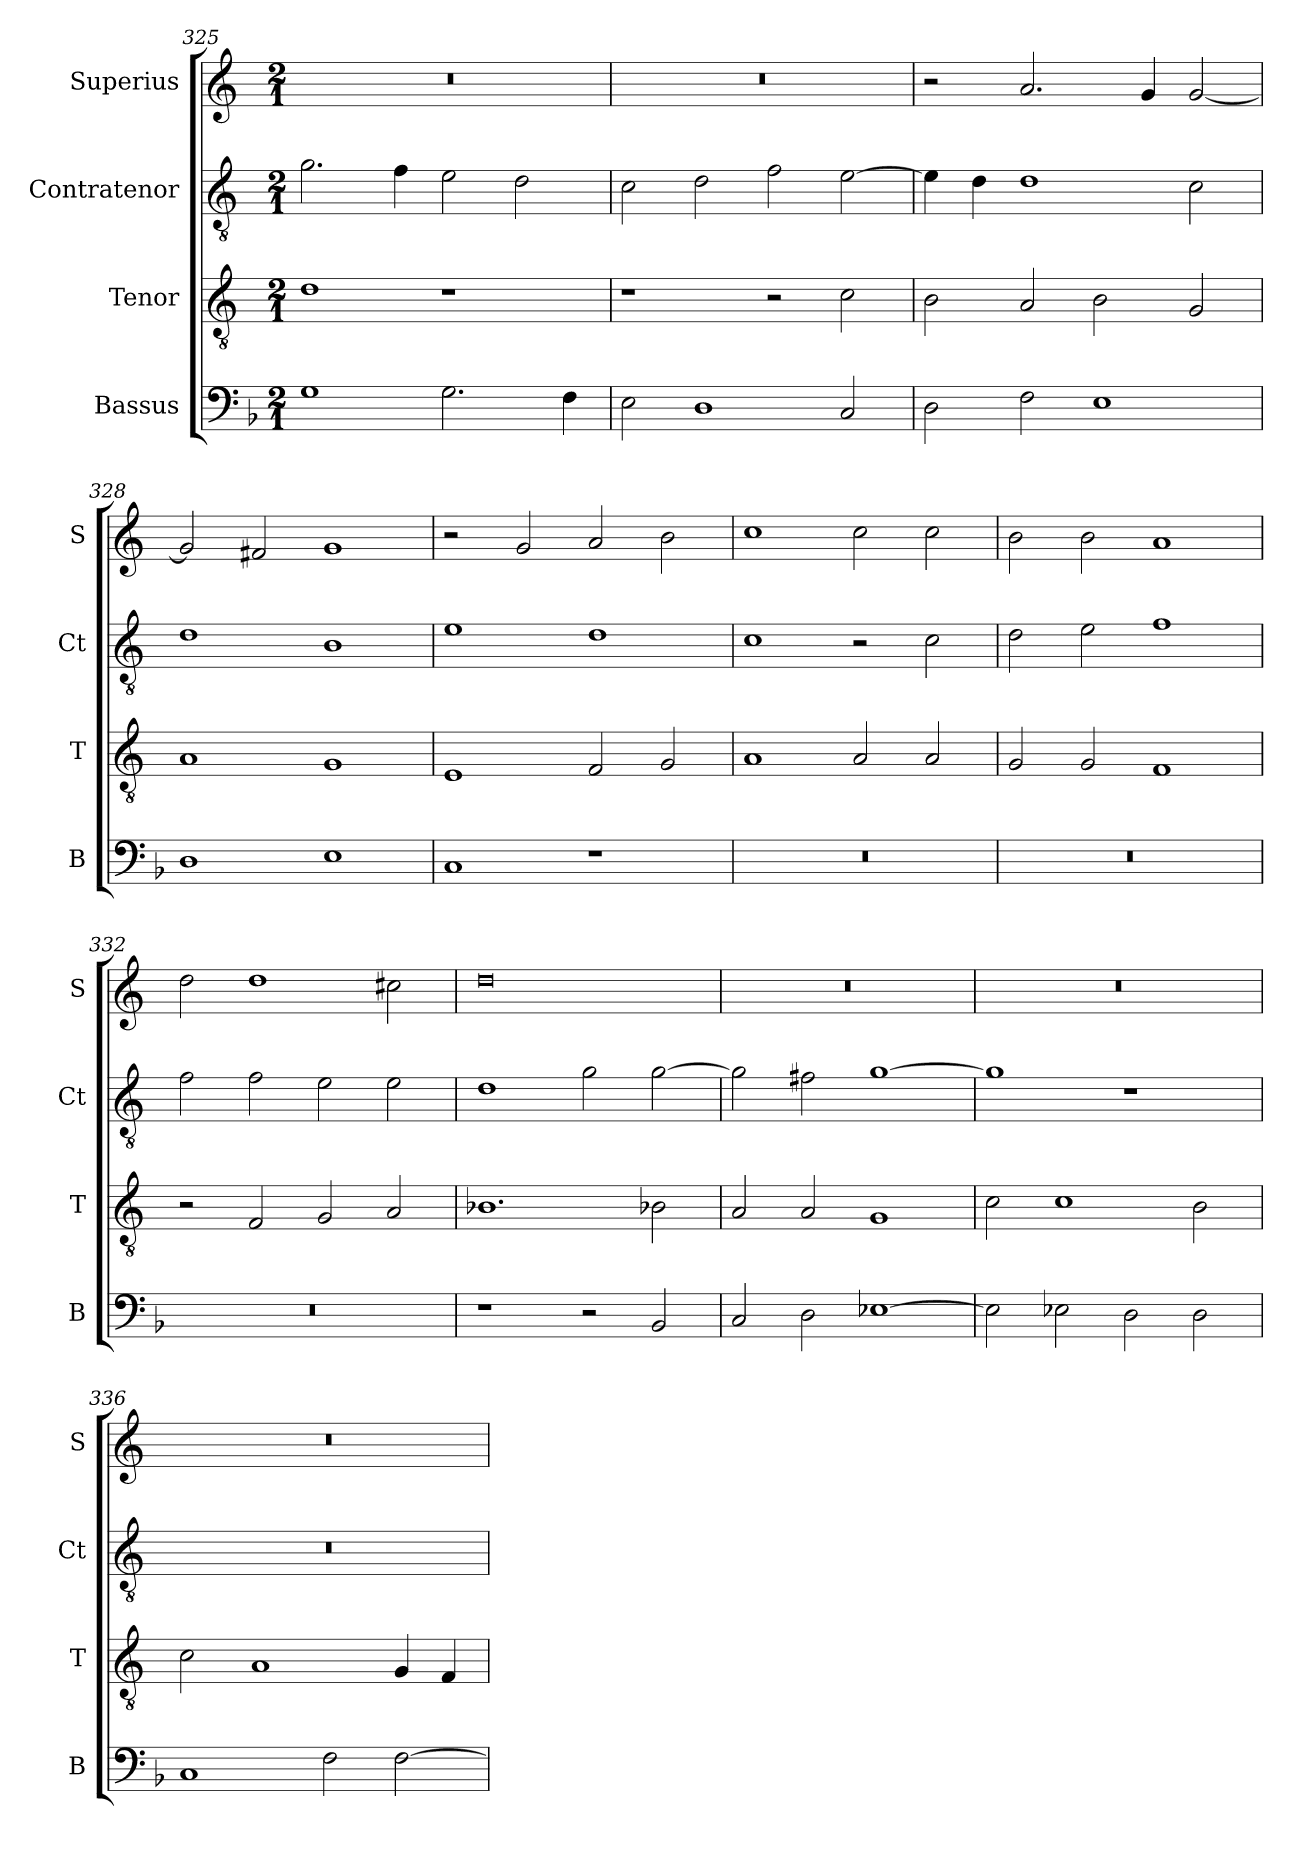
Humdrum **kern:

**kern	**kern	**kern	**kern
*part4	*part3	*part2	*part1
*staff4	*staff3	*staff2	*staff1
*I"Bassus	*I"Tenor	*I"Contratenor	*I"Superius
*I'B	*I'T	*I'Ct	*I'S
*clefF4	*clefGv2	*clefGv2	*clefG2
*k[b-]	*k[]	*k[]	*k[]
*M2/1	*M2/1	*M2/1	*M2/1
=325	=325	=325	=325
1G	1d	2.g\	0r
.	.	4f\	.
2.G\	1r	2e\	.
.	.	2d\	.
4F\	.	.	.
=326	=326	=326	=326
2E\	1r	2c\	0r
1D	.	2d\	.
.	2r	2f\	.
2C/	2c\	[2e\	.
=327	=327	=327	=327
2D\	2B\	4e\]	2r
.	.	4d\	.
2F\	2A/	1d	2.a/
1E	2B\	.	.
.	.	.	4g/
.	2G/	2c\	[2g/
=328	=328	=328	=328
1D	1A	1d	2g/]
.	.	.	2f#X/
1E	1G	1B	1g
=329	=329	=329	=329
1C	1E	1e	2r
.	.	.	2g/
1r	2F/	1d	2a/
.	2G/	.	2b\
=330	=330	=330	=330
0r	1A	1c	1cc
.	2A/	2r	2cc\
.	2A/	2c\	2cc\
=331	=331	=331	=331
0r	2G/	2d\	2b\
.	2G/	2e\	2b\
.	1F	1f	1a
=332	=332	=332	=332
0r	2r	2f\	2dd\
.	2F/	2f\	1dd
.	2G/	2e\	.
.	2A/	2e\	2cc#X\
=333	=333	=333	=333
1r	1.B-X	1d	0dd
2r	.	2g\	.
2BB-/	2B-X\	[2g\	.
=334	=334	=334	=334
2C/	2A/	2g\]	0r
2D\	2A/	2f#X\	.
[1E-X	1G	[1g	.
=335	=335	=335	=335
2E-\]	2c\	1g]	0r
2E-X\	1c	.	.
2D\	.	1r	.
2D\	2B\	.	.
=336	=336	=336	=336
1C	2c\	0r	0r
.	1A	.	.
2F\	.	.	.
[2F\	4G/	.	.
.	4F/	.	.
=	=	=	=
*-	*-	*-	*-
